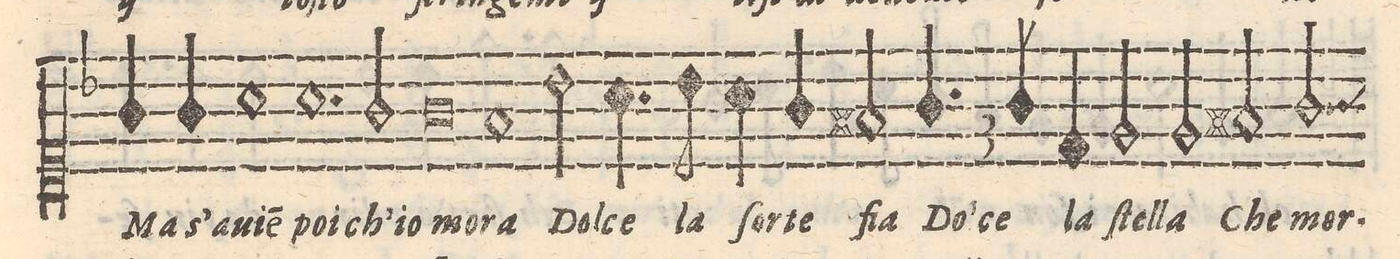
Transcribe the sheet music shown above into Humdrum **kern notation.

**kern	**text
*I"QVINTO	*
*clefC1	*
*k[b-]	*
*met(C)	*
*M2/1	*
4g/	Ma-
4g/	-s'a-
1a	-uiẽ
=22-	=22-
1.a	poi
2g/	ch'io
=23-	=23-
0g	mo-
=24-	=24-
1fny	-ra
2b-y\	Dol-
4.a\	-ce
8b-\	la
=25-	=25-
4a\	for-
4g/	-te
2f#X/	fia
4.g/	Do'-
4ryy	.
8g/	-ce
4d/	la
=26-	=26-
2e/	ſtel-
2e/	-la
2f#X/	Che
2g/	mor-
=27-	=27-
*-	*-
